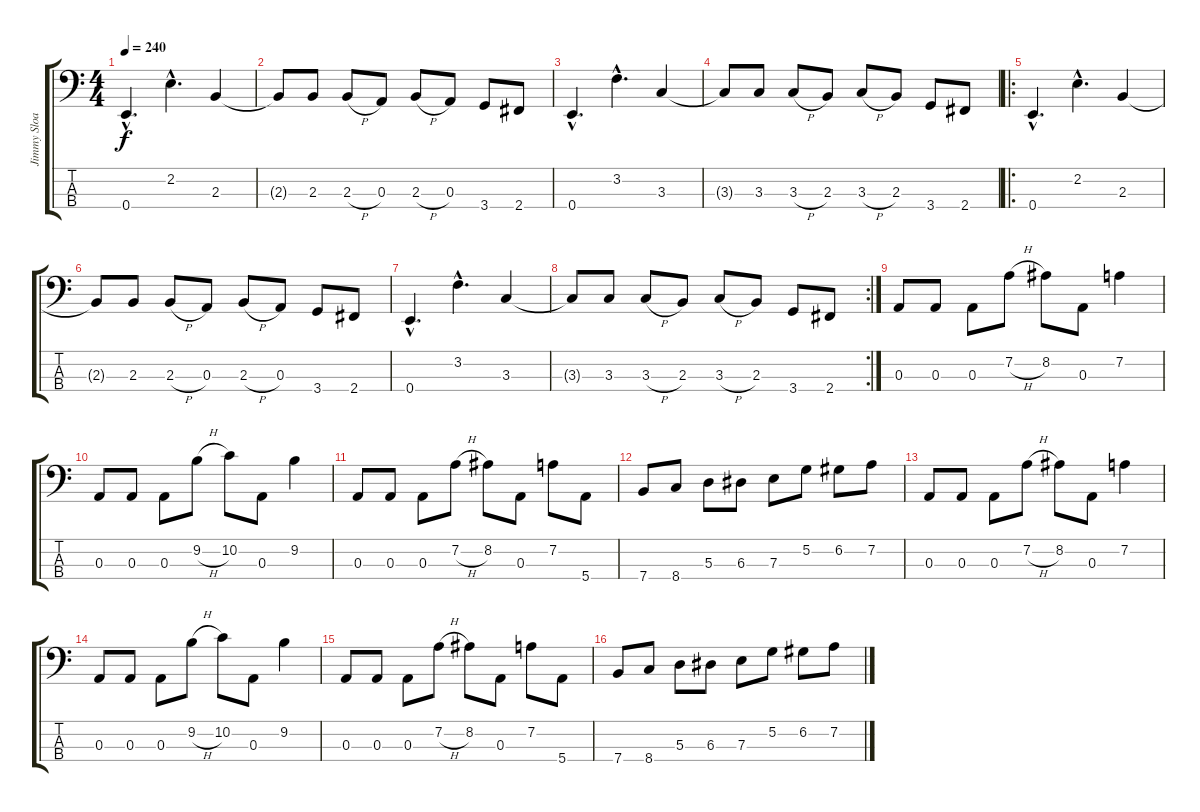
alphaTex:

\track ("Jimmy Sloas" "Jimmy Sloa") {instrument electricbasspick}
\staff {score tabs}
\tuning (G2 D2 A1 E1) {hide}
\ts (4 4)
\tempo 240
\clef f4
\ks c
0.4{hac}.4{d dy f} 2.2{hac}.4{d} 2.3.4 |
2.3{t}.8 2.3.8 2.3{h}.8 0.3.8 2.3{h}.8 0.3.8 3.4.8 2.4.8 |
0.4{hac}.4{d} 3.2{hac}.4{d} 3.3.4 |
3.3{t}.8 3.3.8 3.3{h}.8 2.3.8 3.3{h}.8 2.3.8 3.4.8 2.4.8 |
\ro
0.4{hac}.4{d} 2.2{hac}.4{d} 2.3.4 |
2.3{t}.8 2.3.8 2.3{h}.8 0.3.8 2.3{h}.8 0.3.8 3.4.8 2.4.8 |
0.4{hac}.4{d} 3.2{hac}.4{d} 3.3.4 |
\rc 2
3.3{t}.8 3.3.8 3.3{h}.8 2.3.8 3.3{h}.8 2.3.8 3.4.8 2.4.8 |
0.3.8 0.3.8 0.3.8 7.2{h}.8 8.2.8 0.3.8 7.2.4 |
0.3.8 0.3.8 0.3.8 9.2{h}.8 10.2.8 0.3.8 9.2.4 |
0.3.8 0.3.8 0.3.8 7.2{h}.8 8.2.8 0.3.8 7.2.8 5.4.8 |
7.4.8 8.4.8 5.3.8 6.3.8 7.3.8 5.2.8 6.2.8 7.2.8 |
0.3.8 0.3.8 0.3.8 7.2{h}.8 8.2.8 0.3.8 7.2.4 |
0.3.8 0.3.8 0.3.8 9.2{h}.8 10.2.8 0.3.8 9.2.4 |
0.3.8 0.3.8 0.3.8 7.2{h}.8 8.2.8 0.3.8 7.2.8 5.4.8 |
7.4.8 8.4.8 5.3.8 6.3.8 7.3.8 5.2.8 6.2.8 7.2.8
